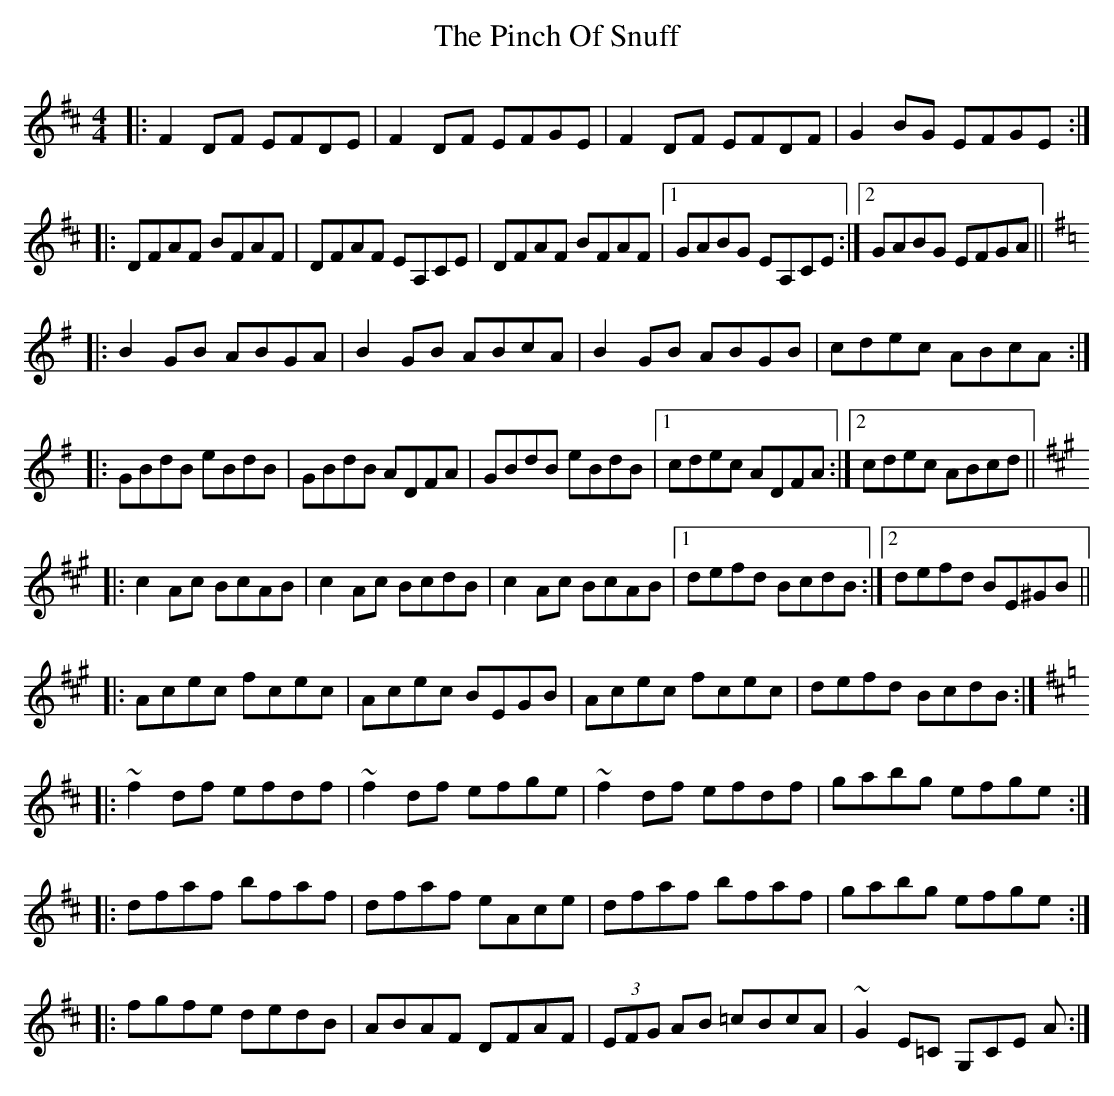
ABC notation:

X:1
T: The Pinch Of Snuff
M: 4/4
L: 1/8
K: Dmaj
|:F2DF EFDE|F2DF EFGE|F2DF EFDF|G2BG EFGE:|
|:DFAF BFAF|DFAF EA,CE|DFAF BFAF|1 GABG EA,CE:|2 GABG EFGA||
K:G
|:B2GB ABGA|B2GB ABcA|B2GB ABGB|cdec ABcA:|
|:GBdB eBdB|GBdB ADFA|GBdB eBdB|1 cdec ADFA:|2 cdec ABcd||
K:A
|:c2Ac BcAB|c2Ac BcdB|c2Ac BcAB|1 defd BcdB:|2 defd BE^GB||
|:Acec fcec|Acec BEGB|Acec fcec|defd BcdB:|
K:D
|:~f2 df efdf|~f2 df efge|~f2 df efdf|gabg efge:|
|:dfaf bfaf|dfaf eAce|dfaf bfaf|gabg efge:|
|:fgfe dedB|ABAF DFAF|(3EFG AB =cBcA|~G2 E=C G,CE A:|
